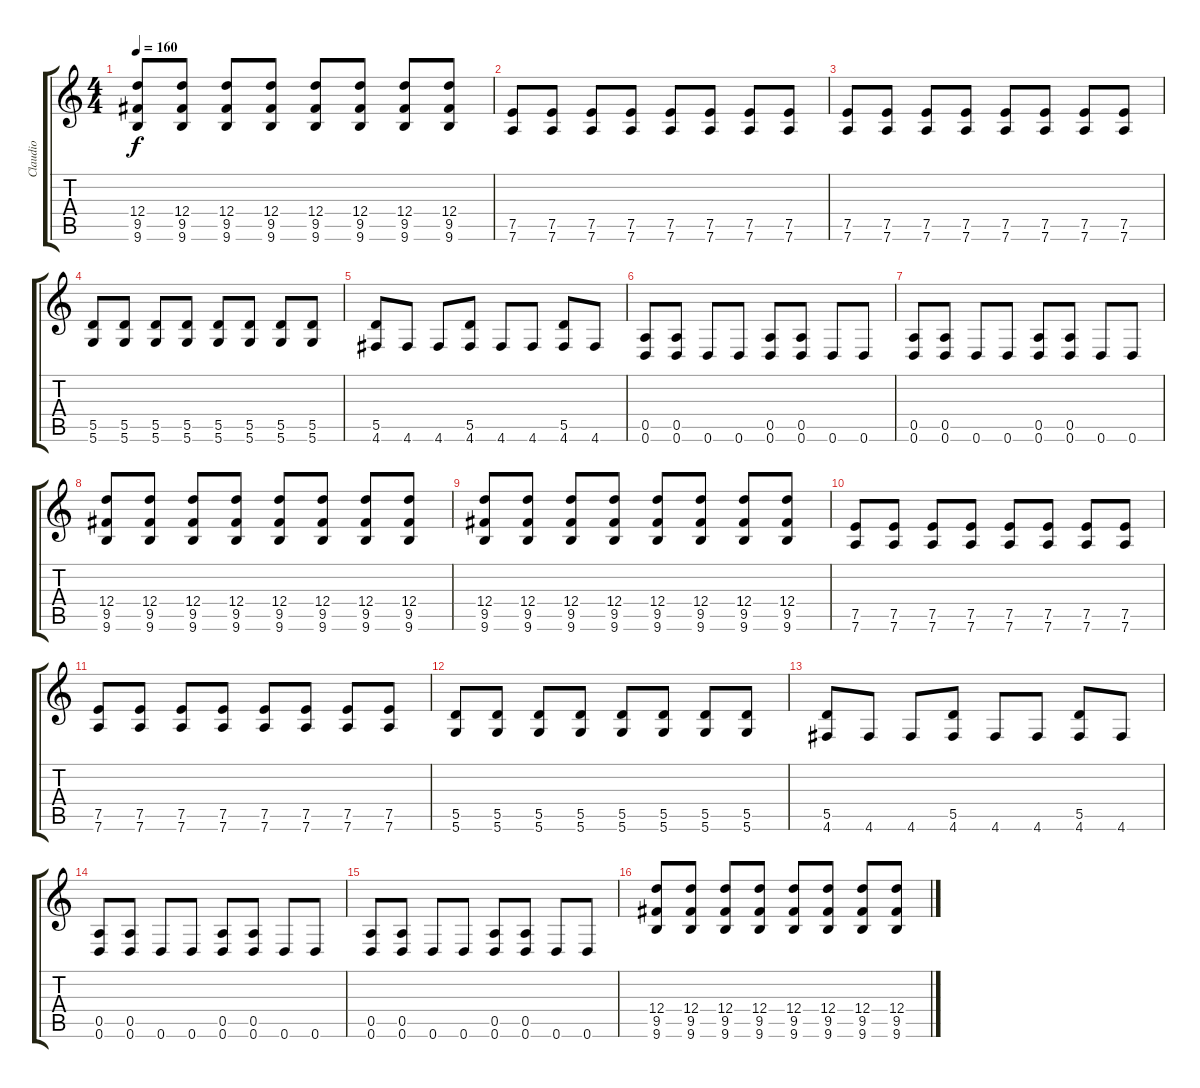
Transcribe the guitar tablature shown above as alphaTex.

\track ("Claudio" "Claudio") {instrument overdrivenguitar}
\staff {score tabs}
\tuning (E4 B3 G3 D3 A2 D2) {hide}
\ts (4 4)
\tempo 160
\clef g2
\ks c
(12.4 9.5 9.6).8{dy f} (12.4 9.5 9.6).8 (12.4 9.5 9.6).8 (12.4 9.5 9.6).8 (12.4 9.5 9.6).8 (12.4 9.5 9.6).8 (12.4 9.5 9.6).8 (12.4 9.5 9.6).8 |
(7.5 7.6).8 (7.5 7.6).8 (7.5 7.6).8 (7.5 7.6).8 (7.5 7.6).8 (7.5 7.6).8 (7.5 7.6).8 (7.5 7.6).8 |
(7.5 7.6).8 (7.5 7.6).8 (7.5 7.6).8 (7.5 7.6).8 (7.5 7.6).8 (7.5 7.6).8 (7.5 7.6).8 (7.5 7.6).8 |
(5.5 5.6).8 (5.5 5.6).8 (5.5 5.6).8 (5.5 5.6).8 (5.5 5.6).8 (5.5 5.6).8 (5.5 5.6).8 (5.5 5.6).8 |
(5.5 4.6).8 4.6.8 4.6.8 (5.5 4.6).8 4.6.8 4.6.8 (5.5 4.6).8 4.6.8 |
(0.5 0.6).8 (0.5 0.6).8 0.6.8 0.6.8 (0.5 0.6).8 (0.5 0.6).8 0.6.8 0.6.8 |
(0.5 0.6).8 (0.5 0.6).8 0.6.8 0.6.8 (0.5 0.6).8 (0.5 0.6).8 0.6.8 0.6.8 |
(12.4 9.5 9.6).8 (12.4 9.5 9.6).8 (12.4 9.5 9.6).8 (12.4 9.5 9.6).8 (12.4 9.5 9.6).8 (12.4 9.5 9.6).8 (12.4 9.5 9.6).8 (12.4 9.5 9.6).8 |
(12.4 9.5 9.6).8 (12.4 9.5 9.6).8 (12.4 9.5 9.6).8 (12.4 9.5 9.6).8 (12.4 9.5 9.6).8 (12.4 9.5 9.6).8 (12.4 9.5 9.6).8 (12.4 9.5 9.6).8 |
(7.5 7.6).8 (7.5 7.6).8 (7.5 7.6).8 (7.5 7.6).8 (7.5 7.6).8 (7.5 7.6).8 (7.5 7.6).8 (7.5 7.6).8 |
(7.5 7.6).8 (7.5 7.6).8 (7.5 7.6).8 (7.5 7.6).8 (7.5 7.6).8 (7.5 7.6).8 (7.5 7.6).8 (7.5 7.6).8 |
(5.5 5.6).8 (5.5 5.6).8 (5.5 5.6).8 (5.5 5.6).8 (5.5 5.6).8 (5.5 5.6).8 (5.5 5.6).8 (5.5 5.6).8 |
(5.5 4.6).8 4.6.8 4.6.8 (5.5 4.6).8 4.6.8 4.6.8 (5.5 4.6).8 4.6.8 |
(0.5 0.6).8 (0.5 0.6).8 0.6.8 0.6.8 (0.5 0.6).8 (0.5 0.6).8 0.6.8 0.6.8 |
(0.5 0.6).8 (0.5 0.6).8 0.6.8 0.6.8 (0.5 0.6).8 (0.5 0.6).8 0.6.8 0.6.8 |
(12.4 9.5 9.6).8 (12.4 9.5 9.6).8 (12.4 9.5 9.6).8 (12.4 9.5 9.6).8 (12.4 9.5 9.6).8 (12.4 9.5 9.6).8 (12.4 9.5 9.6).8 (12.4 9.5 9.6).8
